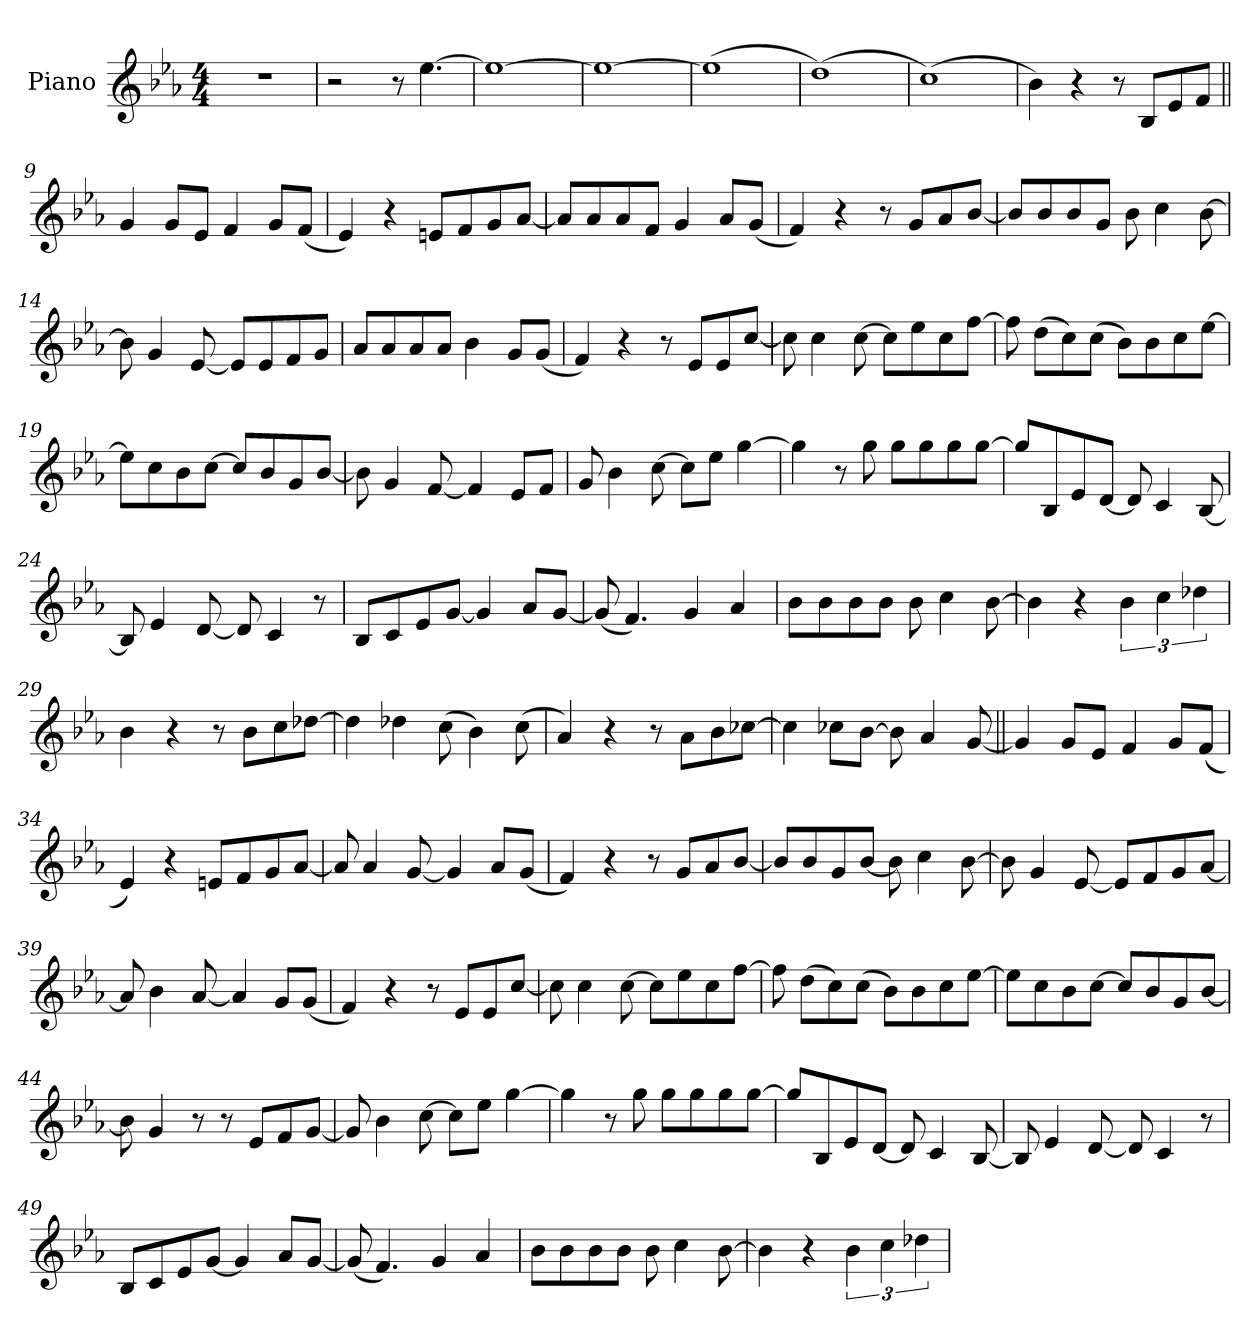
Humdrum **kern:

**kern
*part1
*staff1
*I"Piano
*I'Pno.
*clefG2
*k[b-e-a-]
*M4/4
=1
1r
=2
2r
8r
[4.ee-!
=3
1ee-!_
=4
1ee-!_
=5
(>1ee-!]
=6
(>1dd!)
=7
(>1cc!)
=8
4b-!)
4r
8r
8B-L
8e-
8fJ
=9||
4g
8gL
8e-J
4f
8gL
(<8fJ
=10
4e-)
4r
8enL
8f
8g
[8a-J
=11
8a-L]
8a-
8a-
8fJ
4g
8a-L
(<8gJ
=12
4f)
4r
8r
8gL
8a-
[8b-J
=13
8b-L]
8b-
8b-
8gJ
8b-
4cc
[8b-
=14
8b-]
4g
[8e-
8e-L]
8e-
8f
8gJ
=15
8a-L
8a-
8a-
8a-J
4b-
8gL
(<8gJ
=16
4f)
4r
8r
8e-L
8e-
[8ccJ
=17
8cc]
4cc
[8cc
8ccL]
8ee-
8cc
[8ffJ
=18
8ff]
(>8ddL
8cc)
(>8ccJ
8b-L)
8b-
8cc
[8ee-J
=19
8ee-L]
8cc
8b-
[8ccJ
8ccL]
8b-
8g
[8b-J
=20
8b-]
4g
[8f
4f]
8e-L
8fJ
=21
8g
4b-
[8cc
8ccL]
8ee-J
[4gg
=22
4gg]
8r
8gg
8ggL
8gg
8gg
[8ggJ
=23
8ggL]
8B-
8e-
[8dJ
8d]
4c
[8B-
=24
8B-]
4e-
[8d
8d]
4c
8r
=25
8B-L
8c
8e-
[8gJ
4g]
8a-L
[8gJ
=26
(<8g]
4.f)
4g
4a-
=27
8b-L
8b-
8b-
8b-J
8b-
4cc
[8b-
=28
4b-]
4r
6b-
6cc
6dd-X
=29
4b-
4r
8r
8b-L
8cc
[8dd-XJ
=30
4dd-]
4dd-X
(>8cc
4b-)
(>8cc
=31
4a-)
4r
8r
8a-L
8b-
[8cc-XJ
=32
4cc-]
8cc-XL
[8b-J
8b-]
4a-
[8g
=33||
4g]
8gL
8e-J
4f
8gL
(<8fJ
=34
4e-)
4r
8enL
8f
8g
[8a-J
=35
8a-]
4a-
[8g
4g]
8a-L
(<8gJ
=36
4f)
4r
8r
8gL
8a-
[8b-J
=37
8b-L]
8b-
8g
[8b-J
8b-]
4cc
[8b-
=38
8b-]
4g
[8e-
8e-L]
8f
8g
[8a-J
=39
8a-]
4b-
[8a-
4a-]
8gL
(<8gJ
=40
4f)
4r
8r
8e-L
8e-
[8ccJ
=41
8cc]
4cc
[8cc
8ccL]
8ee-
8cc
[8ffJ
=42
8ff]
(>8ddL
8cc)
(>8ccJ
8b-L)
8b-
8cc
[8ee-J
=43
8ee-L]
8cc
8b-
[8ccJ
8ccL]
8b-
8g
[8b-J
=44
8b-]
4g
8r
8r
8e-L
8f
[8gJ
=45
8g]
4b-
[8cc
8ccL]
8ee-J
[4gg
=46
4gg]
8r
8gg
8ggL
8gg
8gg
[8ggJ
=47
8ggL]
8B-
8e-
[8dJ
8d]
4c
[8B-
=48
8B-]
4e-
[8d
8d]
4c
8r
=49
8B-L
8c
8e-
[8gJ
4g]
8a-L
[8gJ
=50
(<8g]
4.f)
4g
4a-
=51
8b-L
8b-
8b-
8b-J
8b-
4cc
[8b-
=52
4b-]
4r
6b-
6cc
6dd-X
=
*-
